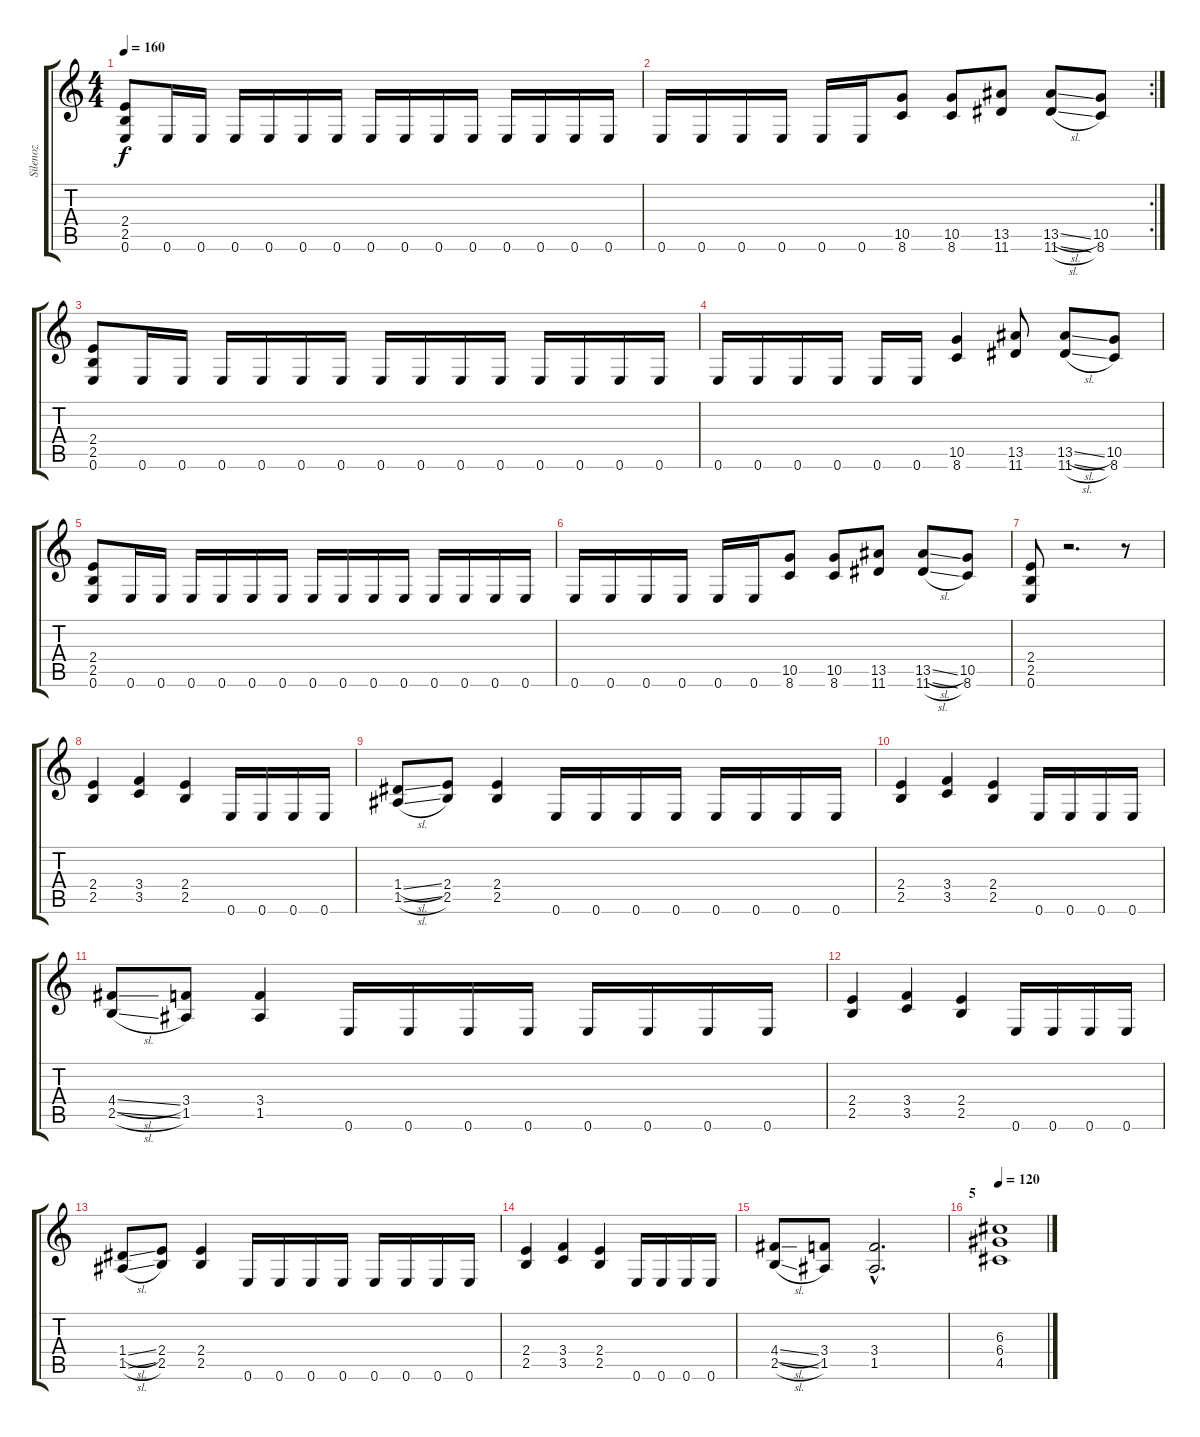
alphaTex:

\track ("Silenoz" "Silenoz") {instrument distortionguitar}
\staff {score tabs}
\tuning (E4 B3 G3 D3 A2 E2) {hide}
\ts (4 4)
\tempo 160
\clef g2
\ks c
(2.4 2.5 0.6).8{dy f} 0.6.16 0.6.16 0.6.16 0.6.16 0.6.16 0.6.16 0.6.16 0.6.16 0.6.16 0.6.16 0.6.16 0.6.16 0.6.16 0.6.16 |
\rc 2
0.6.16 0.6.16 0.6.16 0.6.16 0.6.16 0.6.16 (10.5 8.6).8 (10.5 8.6).8 (13.5 11.6).8 (13.5{sl} 11.6{sl}).8 (10.5 8.6).8 |
(2.4 2.5 0.6).8 0.6.16 0.6.16 0.6.16 0.6.16 0.6.16 0.6.16 0.6.16 0.6.16 0.6.16 0.6.16 0.6.16 0.6.16 0.6.16 0.6.16 |
0.6.16 0.6.16 0.6.16 0.6.16 0.6.16 0.6.16 (10.5 8.6).4 (13.5 11.6).8 (13.5{sl} 11.6{sl}).8 (10.5 8.6).8 |
(2.4 2.5 0.6).8 0.6.16 0.6.16 0.6.16 0.6.16 0.6.16 0.6.16 0.6.16 0.6.16 0.6.16 0.6.16 0.6.16 0.6.16 0.6.16 0.6.16 |
0.6.16 0.6.16 0.6.16 0.6.16 0.6.16 0.6.16 (10.5 8.6).8 (10.5 8.6).8 (13.5 11.6).8 (13.5{sl} 11.6{sl}).8 (10.5 8.6).8 |
(2.4 2.5 0.6).8 r.2{d} r.8 |
(2.4 2.5).4 (3.4 3.5).4 (2.4 2.5).4 0.6.16 0.6.16 0.6.16 0.6.16 |
(1.4{sl} 1.5{sl}).8 (2.4 2.5).8 (2.4 2.5).4 0.6.16 0.6.16 0.6.16 0.6.16 0.6.16 0.6.16 0.6.16 0.6.16 |
(2.4 2.5).4 (3.4 3.5).4 (2.4 2.5).4 0.6.16 0.6.16 0.6.16 0.6.16 |
(4.4{sl} 2.5{sl}).8 (3.4 1.5).8 (3.4 1.5).4 0.6.16 0.6.16 0.6.16 0.6.16 0.6.16 0.6.16 0.6.16 0.6.16 |
(2.4 2.5).4 (3.4 3.5).4 (2.4 2.5).4 0.6.16 0.6.16 0.6.16 0.6.16 |
(1.4{sl} 1.5{sl}).8 (2.4 2.5).8 (2.4 2.5).4 0.6.16 0.6.16 0.6.16 0.6.16 0.6.16 0.6.16 0.6.16 0.6.16 |
(2.4 2.5).4 (3.4 3.5).4 (2.4 2.5).4 0.6.16 0.6.16 0.6.16 0.6.16 |
(4.4{sl} 2.5{sl}).8 (3.4 1.5).8 (3.4{hac} 1.5{hac}).2{d} |
\section ("" "5")
\tempo 120
(6.3 6.4 4.5).1
